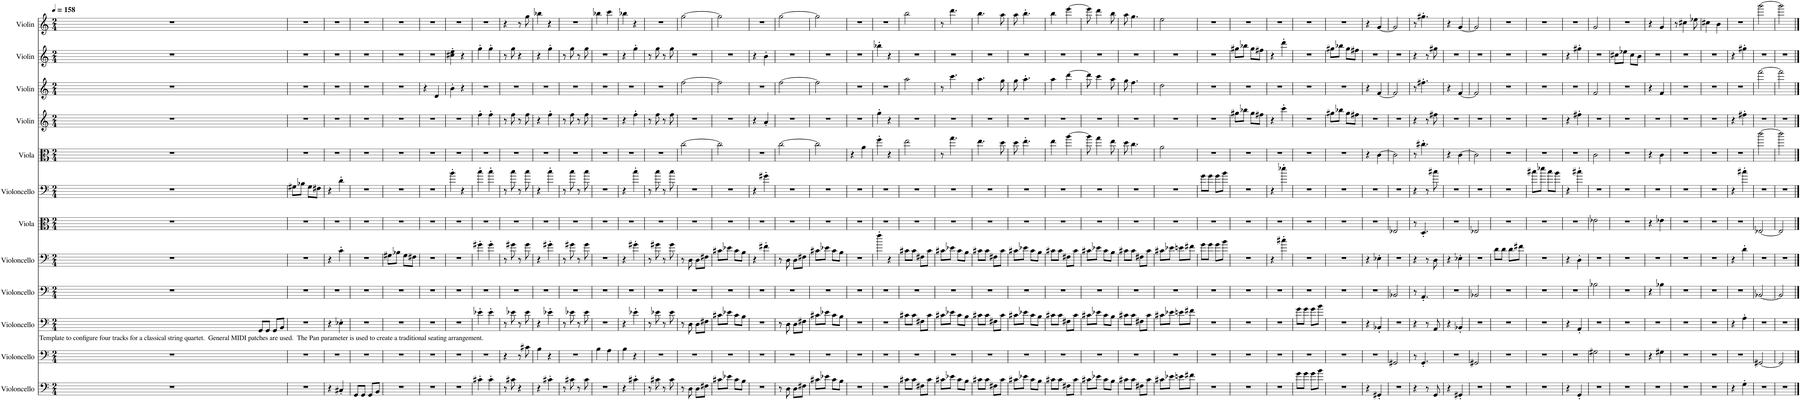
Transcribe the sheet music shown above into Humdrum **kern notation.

**kern	**kern	**kern	**text	**kern	**kern	**kern	**kern	**kern	**kern	**kern	**kern	**kern
*part12	*part11	*part10	*part10	*part9	*part8	*part7	*part6	*part5	*part4	*part3	*part2	*part1
*staff12	*staff11	*staff10	*staff10	*staff9	*staff8	*staff7	*staff6	*staff5	*staff4	*staff3	*staff2	*staff1
*I"Violoncello	*I"Violoncello	*I"Violoncello	*	*I"Violoncello	*I"Violoncello	*I"Viola	*I"Violoncello	*I"Viola	*I"Violin	*I"Violin	*I"Violin	*I"Violin
*I'Vc.	*I'Vc.	*I'Vc.	*	*I'Vc.	*I'Vc.	*I'Vla.	*I'Vc.	*I'Vla.	*I'Vln.	*I'Vln.	*I'Vln.	*I'Vln.
*clefF4	*clefF4	*clefF4	*	*clefF4	*clefF4	*clefC3	*clefF4	*clefC3	*clefG2	*clefG2	*clefG2	*clefG2
*k[]	*k[]	*k[]	*	*k[]	*k[]	*k[]	*k[]	*k[]	*k[]	*k[]	*k[]	*k[]
*M2/4	*M2/4	*M2/4	*	*M2/4	*M2/4	*M2/4	*M2/4	*M2/4	*M2/4	*M2/4	*M2/4	*M2/4
*MM158	*MM158	*MM158	*	*MM158	*MM158	*MM158	*MM158	*MM158	*MM158	*MM158	*MM158	*MM158
=1	=1	=1	=1	=1	=1	=1	=1	=1	=1	=1	=1	=1
!	!	!	!LO:LY:b	!	!	!	!	!	!	!	!	!
2r	2r	8GG/L	Template to configure four tracks for a classical string quartet. General MIDI patches are used. The Pan parameter is used to create a traditional seating arrangement.	2r	2r	2r	2r	2r	2r	2r	2r	2r
.	.	8GG/J	.	.	.	.	.	.	.	.	.	.
.	.	8GG/L	.	.	.	.	.	.	.	.	.	.
.	.	8BB/J	.	.	.	.	.	.	.	.	.	.
=2	=2	=2	=2	=2	=2	=2	=2	=2	=2	=2	=2	=2
2r	2r	2r	.	2r	2r	2r	8G#X\L	2r	2r	2r	2r	2r
.	.	.	.	.	.	.	8B-X\J	.	.	.	.	.
.	.	.	.	.	.	.	8G#\L	.	.	.	.	.
.	.	.	.	.	.	.	8F#X\J	.	.	.	.	.
=3	=3	=3	=3	=3	=3	=3	=3	=3	=3	=3	=3	=3
4r	2r	4r	.	2r	4r	2r	4r	2r	2r	2r	2r	2r
4C#X'/	.	4E-X'\	.	.	4c'\	.	4d'\	.	.	.	.	.
=4	=4	=4	=4	=4	=4	=4	=4	=4	=4	=4	=4	=4
8GG/L	2r	2r	.	2r	2r	2r	2r	2r	2r	2r	2r	2r
8GG/J	.	.	.	.	.	.	.	.	.	.	.	.
8GG/L	.	.	.	.	.	.	.	.	.	.	.	.
8BB/J	.	.	.	.	.	.	.	.	.	.	.	.
=5	=5	=5	=5	=5	=5	=5	=5	=5	=5	=5	=5	=5
2r	2r	2r	.	2r	8G#X\L	2r	2r	2r	2r	2r	2r	2r
.	.	.	.	.	8B-X\J	.	.	.	.	.	.	.
.	.	.	.	.	8G#\L	.	.	.	.	.	.	.
.	.	.	.	.	8F#X\J	.	.	.	.	.	.	.
=6	=6	=6	=6	=6	=6	=6	=6	=6	=6	=6	=6	=6
2r	2r	2r	.	2r	2r	2r	2r	2r	2r	4r	2r	2r
.	.	.	.	.	.	.	.	.	.	4d/	.	.
=7	=7	=7	=7	=7	=7	=7	=7	=7	=7	=7	=7	=7
2r	2r	2r	.	2r	2r	2r	4b'\	2r	2r	4b'\	4cc#X\' 4ee\'	2r
.	.	.	.	.	.	.	4r	.	.	4r	4r	.
=8	=8	=8	=8	=8	=8	=8	=8	=8	=8	=8	=8	=8
4c#X'\	2r	4e-X'\	.	2r	4g#X'\	2r	4cc'\	2r	4ff'\	2r	4gg'\	2r
4c#'\	.	4e-'\	.	.	4g#'\	.	4cc'\	.	4ff'\	.	4gg'\	.
=9	=9	=9	=9	=9	=9	=9	=9	=9	=9	=9	=9	=9
8r	4r	8r	.	2r	8r	2r	8r	2r	8r	2r	8r	4r
8c#X\	.	8e-X\	.	.	8g#X\	.	8cc\	.	8ff\	.	8gg\	.
4r	8r	8r	.	.	8r	.	8r	.	8r	.	4r	8r
.	8c#X\	8e-\	.	.	8g#\	.	8cc\	.	8ff\	.	.	8gg\
=10	=10	=10	=10	=10	=10	=10	=10	=10	=10	=10	=10	=10
4r	4B\	4r	.	2r	4r	2r	4r	2r	4r	2r	4r	4bb-X\
4c#X'\	4r	4e-X'\	.	.	4g#X'\	.	4cc'\	.	4ff'\	.	4gg'\	4r
=11	=11	=11	=11	=11	=11	=11	=11	=11	=11	=11	=11	=11
8r	2r	8r	.	2r	8r	2r	8r	2r	8r	2r	8r	2r
8c#X\	.	8e-X\	.	.	8g#X\	.	8cc\	.	8ff\	.	8gg\	.
8r	.	8r	.	.	8r	.	8r	.	8r	.	8r	.
8c#\	.	8e-\	.	.	8g#\	.	8cc\	.	8ff\	.	8gg\	.
=12	=12	=12	=12	=12	=12	=12	=12	=12	=12	=12	=12	=12
2r	4B\	2r	.	2r	2r	2r	2r	2r	2r	2r	2r	4bb-X\
.	4A\	.	.	.	.	.	.	.	.	.	.	4ccc\
=13	=13	=13	=13	=13	=13	=13	=13	=13	=13	=13	=13	=13
4r	4B\	4r	.	2r	4r	2r	4r	2r	4r	2r	4r	4bb-X\
4c#X'\	4r	4e-X'\	.	.	4g#X'\	.	4cc'\	.	4ff'\	.	4gg'\	4r
=14	=14	=14	=14	=14	=14	=14	=14	=14	=14	=14	=14	=14
8r	2r	8r	.	2r	8r	2r	8r	2r	8r	2r	8r	2r
8c#X\	.	8e-X\	.	.	8g#X\	.	8cc\	.	8ff\	.	8gg\	.
8r	.	8r	.	.	8r	.	8r	.	8r	.	8r	.
8c#\	.	8e-\	.	.	8g#\	.	8cc\	.	8ff\	.	8gg\	.
=15	=15	=15	=15	=15	=15	=15	=15	=15	=15	=15	=15	=15
8r	2r	8r	.	2r	8r	2r	2r	[2cc\	2r	[2ff\	2r	[2gg\
8D\	.	8D\	.	.	8D\	.	.	.	.	.	.	.
8D\L	.	8D\L	.	.	8D\L	.	.	.	.	.	.	.
8F#X\J	.	8F#X\J	.	.	8F#X\J	.	.	.	.	.	.	.
=16	=16	=16	=16	=16	=16	=16	=16	=16	=16	=16	=16	=16
8c#X\L	2r	8c#X\L	.	2r	8c#X\L	2r	2r	2cc\]	2r	2ff\]	2r	2gg\]
8e-X\J	.	8e-X\J	.	.	8e-X\J	.	.	.	.	.	.	.
8c#\L	.	8c#\L	.	.	8c#\L	.	.	.	.	.	.	.
8B\J	.	8B\J	.	.	8B\J	.	.	.	.	.	.	.
=17	=17	=17	=17	=17	=17	=17	=17	=17	=17	=17	=17	=17
2r	2r	2r	.	2r	4r	2r	4r	2r	4r	2r	4r	2r
.	.	.	.	.	4f#X'\	.	4g#X'\	.	4a'/	.	4b'\	.
=18	=18	=18	=18	=18	=18	=18	=18	=18	=18	=18	=18	=18
8r	2r	8r	.	2r	8r	2r	2r	[2cc\	2r	[2ff\	2r	[2gg\
8D\	.	8D\	.	.	8D\	.	.	.	.	.	.	.
8D\L	.	8D\L	.	.	8D\L	.	.	.	.	.	.	.
8F#X\J	.	8F#X\J	.	.	8F#X\J	.	.	.	.	.	.	.
=19	=19	=19	=19	=19	=19	=19	=19	=19	=19	=19	=19	=19
8c#X\L	2r	8c#X\L	.	2r	8c#X\L	2r	2r	2cc\]	2r	2ff\]	2r	2gg\]
8e-X\J	.	8e-X\J	.	.	8e-X\J	.	.	.	.	.	.	.
8c#\L	.	8c#\L	.	.	8c#\L	.	.	.	.	.	.	.
8B\J	.	8B\J	.	.	8B\J	.	.	.	.	.	.	.
=20	=20	=20	=20	=20	=20	=20	=20	=20	=20	=20	=20	=20
2r	2r	2r	.	2r	2r	2r	2r	4r	2r	2r	2r	2r
.	.	.	.	.	.	.	.	4a\	.	.	.	.
=21	=21	=21	=21	=21	=21	=21	=21	=21	=21	=21	=21	=21
2r	2r	2r	.	2r	4ff'\	2r	2r	4ff'\	4gg'\	2r	4bb-X'\	2r
.	.	.	.	.	4r	.	.	4r	4r	.	4r	.
=22	=22	=22	=22	=22	=22	=22	=22	=22	=22	=22	=22	=22
8c#X\L	2r	8c#X\L	.	2r	8c#X\L	2r	2r	2ee\	2r	2aa\	2r	2bb\
8c#\J	.	8c#\J	.	.	8c#\J	.	.	.	.	.	.	.
8F#X\L	.	8F#X\L	.	.	8F#X\L	.	.	.	.	.	.	.
8c#\J	.	8c#\J	.	.	8c#\J	.	.	.	.	.	.	.
=23	=23	=23	=23	=23	=23	=23	=23	=23	=23	=23	=23	=23
8c#X\L	2r	8c#X\L	.	2r	8c#X\L	2r	2r	8r	2r	8r	2r	8r
8e-X\J	.	8e-X\J	.	.	8e-X\J	.	.	4.gg\	.	4.ccc\	.	4.ddd\
8c#\L	.	8c#\L	.	.	8c#\L	.	.	.	.	.	.	.
8B\J	.	8B\J	.	.	8B\J	.	.	.	.	.	.	.
=24	=24	=24	=24	=24	=24	=24	=24	=24	=24	=24	=24	=24
8c#X\L	2r	8c#X\L	.	2r	8c#X\L	2r	2r	4.ee\	2r	4.aa\	2r	4.bb\
8c#\J	.	8c#\J	.	.	8c#\J	.	.	.	.	.	.	.
8F#X\L	.	8F#X\L	.	.	8F#X\L	.	.	.	.	.	.	.
8c#\J	.	8c#\J	.	.	8c#\J	.	.	8dd\	.	8gg\	.	8aa\
=25	=25	=25	=25	=25	=25	=25	=25	=25	=25	=25	=25	=25
8c#X\L	2r	8c#X\L	.	2r	8c#X\L	2r	2r	8dd\	2r	8gg\	2r	8aa\
8e-X\J	.	8e-X\J	.	.	8e-X\J	.	.	4.ee'\	.	4.aa'\	.	4.bb'\
8c#\L	.	8c#\L	.	.	8c#\L	.	.	.	.	.	.	.
8B\J	.	8B\J	.	.	8B\J	.	.	.	.	.	.	.
=26	=26	=26	=26	=26	=26	=26	=26	=26	=26	=26	=26	=26
8c#X\L	2r	8c#X\L	.	2r	8c#X\L	2r	2r	4ee\	2r	4aa\	2r	4bb\
8c#\J	.	8c#\J	.	.	8c#\J	.	.	.	.	.	.	.
8F#X\L	.	8F#X\L	.	.	8F#X\L	.	.	[4aa\	.	[4ddd\	.	[4eee\
8c#\J	.	8c#\J	.	.	8c#\J	.	.	.	.	.	.	.
=27	=27	=27	=27	=27	=27	=27	=27	=27	=27	=27	=27	=27
8c#X\L	2r	8c#X\L	.	2r	8c#X\L	2r	2r	8aa\]	2r	8ddd\]	2r	8eee\]
8e-X\J	.	8e-X\J	.	.	8e-X\J	.	.	4gg\	.	4ccc\	.	4ddd\
8c#\L	.	8c#\L	.	.	8c#\L	.	.	.	.	.	.	.
8B\J	.	8B\J	.	.	8B\J	.	.	8ee\	.	8aa\	.	8bb\
=28	=28	=28	=28	=28	=28	=28	=28	=28	=28	=28	=28	=28
8c#X\L	2r	8c#X\L	.	2r	8c#X\L	2r	2r	8dd\	2r	8gg\	2r	8aa\
8c#\J	.	8c#\J	.	.	8c#\J	.	.	4.cc\	.	4.ff\	.	4.gg\
8F#X\L	.	8F#X\L	.	.	8F#X\L	.	.	.	.	.	.	.
8c#\J	.	8c#\J	.	.	8c#\J	.	.	.	.	.	.	.
=29	=29	=29	=29	=29	=29	=29	=29	=29	=29	=29	=29	=29
8c#X\L	2r	8c#X\L	.	2r	8c#X\L	2r	2r	2a\	2r	2dd\	2r	2ee\
8e-X\J	.	8e-X\J	.	.	8e-X\J	.	.	.	.	.	.	.
8en\L	.	8en\L	.	.	8en\L	.	.	.	.	.	.	.
8f#X\J	.	8f#X\J	.	.	8f#X\J	.	.	.	.	.	.	.
=30	=30	=30	=30	=30	=30	=30	=30	=30	=30	=30	=30	=30
2r	2r	2r	.	2r	8g\L	2r	8g\L	2r	2r	2r	2r	2r
.	.	.	.	.	8g\J	.	8g\J	.	.	.	.	.
.	.	.	.	.	8g\L	.	8g\L	.	.	.	.	.
.	.	.	.	.	8b\J	.	8b\J	.	.	.	.	.
=31	=31	=31	=31	=31	=31	=31	=31	=31	=31	=31	=31	=31
2r	2r	2r	.	2r	2r	2r	2r	2r	8gg#X\L	2r	8gg#X\L	2r
.	.	.	.	.	.	.	.	.	8bb-X\J	.	8bb-X\J	.
.	.	.	.	.	.	.	.	.	8gg#\L	.	8gg#\L	.
.	.	.	.	.	.	.	.	.	8ff#X\J	.	8ff#X\J	.
=32	=32	=32	=32	=32	=32	=32	=32	=32	=32	=32	=32	=32
2r	2r	2r	.	2r	4r	2r	4r	2r	4r	2r	4r	2r
.	.	.	.	.	4cc#X'\	.	4ee-X'\	.	4ccc'\	.	4ddd'\	.
=33	=33	=33	=33	=33	=33	=33	=33	=33	=33	=33	=33	=33
8g\L	2r	8g\L	.	2r	2r	2r	2r	2r	2r	2r	2r	2r
8g\J	.	8g\J	.	.	.	.	.	.	.	.	.	.
8g\L	.	8g\L	.	.	.	.	.	.	.	.	.	.
8b\J	.	8b\J	.	.	.	.	.	.	.	.	.	.
=34	=34	=34	=34	=34	=34	=34	=34	=34	=34	=34	=34	=34
2r	2r	2r	.	2r	2r	2r	2r	2r	8gg#X\L	2r	8gg#X\L	2r
.	.	.	.	.	.	.	.	.	8bb-X\J	.	8bb-X\J	.
.	.	.	.	.	.	.	.	.	8gg#\L	.	8gg#\L	.
.	.	.	.	.	.	.	.	.	8ff#X\J	.	8ff#X\J	.
=35	=35	=35	=35	=35	=35	=35	=35	=35	=35	=35	=35	=35
4r	2r	4r	.	2r	4r	2r	2r	4r	2r	4r	2r	4r
4GG#X'/	.	4BB-X'/	.	.	4E-X'\	.	.	[4c\	.	[4f/	.	[4g/
=36	=36	=36	=36	=36	=36	=36	=36	=36	=36	=36	=36	=36
2r	2GG#X/	2r	.	2BB-X/	2r	2E-X/	2r	2c\]	2r	2f/]	2r	2g/]
=37	=37	=37	=37	=37	=37	=37	=37	=37	=37	=37	=37	=37
4r	8r	4r	.	8r	4r	8r	4r	8r	4r	8r	4r	8r
.	4.GG'/	.	.	4.AA'/	.	4.D'/	.	4.cc#X'\	.	4.ff#X'\	.	4.gg#X'\
8r	.	8r	.	.	8r	.	8r	.	8r	.	8r	.
8GG/	.	8AA/	.	.	8D\	.	8cc#X\	.	8ff#X\	.	8gg#X\	.
=38	=38	=38	=38	=38	=38	=38	=38	=38	=38	=38	=38	=38
4r	2r	4r	.	2r	4r	2r	2r	4r	2r	4r	2r	4r
4GG#X'/	.	4BB-X'/	.	.	4E-X'\	.	.	[4c\	.	[4f/	.	[4g/
=39	=39	=39	=39	=39	=39	=39	=39	=39	=39	=39	=39	=39
2r	2GG#X/	2r	.	2BB-X/	2r	2E-X/	2r	2c\]	2r	2f/]	2r	2g/]
=40	=40	=40	=40	=40	=40	=40	=40	=40	=40	=40	=40	=40
2r	2r	2r	.	2r	8d\L	2r	2r	2r	2r	2r	2r	2r
.	.	.	.	.	8d\J	.	.	.	.	.	.	.
.	.	.	.	.	8d\L	.	.	.	.	.	.	.
.	.	.	.	.	8f#X\J	.	.	.	.	.	.	.
=41	=41	=41	=41	=41	=41	=41	=41	=41	=41	=41	=41	=41
2r	2r	2r	.	2r	2r	2r	8cc#X\L	2r	2r	2r	2r	2r
.	.	.	.	.	.	.	8ee-X\J	.	.	.	.	.
.	.	.	.	.	.	.	8cc#\L	.	.	.	.	.
.	.	.	.	.	.	.	8b\J	.	.	.	.	.
=42	=42	=42	=42	=42	=42	=42	=42	=42	=42	=42	=42	=42
4r	2r	4r	.	2r	4r	2r	4r	2r	4r	2r	4r	2r
4GG'/	.	4AA'/	.	.	4D'\	.	4cc#X'\	.	4ff#X'\	.	4gg#X'\	.
=43	=43	=43	=43	=43	=43	=43	=43	=43	=43	=43	=43	=43
2r	2G#X\	2r	.	2B-X\	2r	2e-X\	2r	2c\	2r	2f/	2r	2g/
=44	=44	=44	=44	=44	=44	=44	=44	=44	=44	=44	=44	=44
2r	2r	2r	.	2r	2r	2r	2r	2r	2r	2r	8cc#X\L	2r
.	.	.	.	.	.	.	.	.	.	.	8ee-X\J	.
.	.	.	.	.	.	.	.	.	.	.	8cc#\L	.
.	.	.	.	.	.	.	.	.	.	.	8b\J	.
=45	=45	=45	=45	=45	=45	=45	=45	=45	=45	=45	=45	=45
2r	4r	2r	.	4r	2r	4r	2r	4r	2r	4r	2r	4r
.	4G#X\	.	.	4B-X\	.	4e-X\	.	4c\	.	4f/	.	4g/
=46	=46	=46	=46	=46	=46	=46	=46	=46	=46	=46	=46	=46
2r	2r	2r	.	2r	2r	2r	2r	2r	2r	2r	2r	8r
.	.	.	.	.	.	.	.	.	.	.	.	4cc#X\
.	.	.	.	.	.	.	.	.	.	.	.	8ee-X\
=47	=47	=47	=47	=47	=47	=47	=47	=47	=47	=47	=47	=47
2r	2r	2r	.	2r	2r	2r	2r	2r	2r	2r	2r	4cc#X\
.	.	.	.	.	.	.	.	.	.	.	.	4b\
=48	=48	=48	=48	=48	=48	=48	=48	=48	=48	=48	=48	=48
4r	2r	4r	.	2r	4r	2r	4r	2r	4r	2r	4r	2r
4G'\	.	4A'\	.	.	4d'\	.	4cc#X'\	.	4ff#X'\	.	4gg#X'\	.
=49	=49	=49	=49	=49	=49	=49	=49	=49	=49	=49	=49	=49
2r	[2GG#X/	2r	.	[2BB-X/	2r	[2E-X/	2r	[2ccc\	2r	[2fff\	2r	[2ggg\
=50	=50	=50	=50	=50	=50	=50	=50	=50	=50	=50	=50	=50
2r	2GG#/]	2r	.	2BB-/]	2r	2E-/]	2r	2ccc\]	2r	2fff\]	2r	2ggg\]
==	==	==	==	==	==	==	==	==	==	==	==	==
*-	*-	*-	*-	*-	*-	*-	*-	*-	*-	*-	*-	*-
